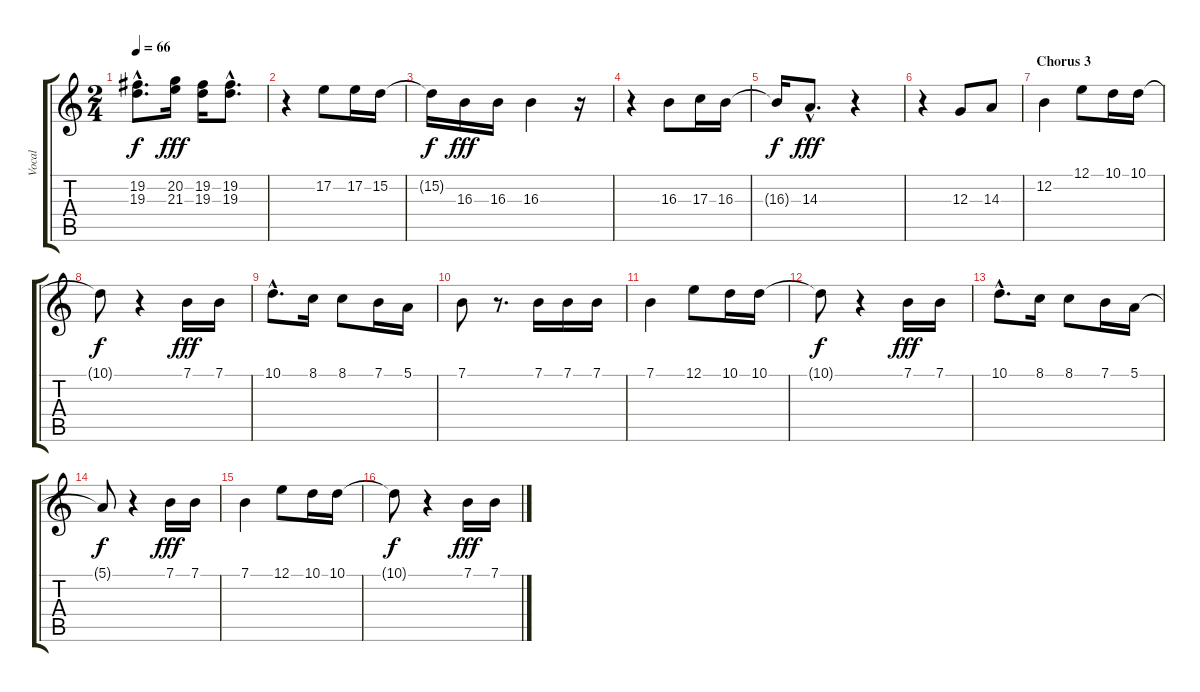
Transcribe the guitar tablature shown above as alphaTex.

\track ("Vocal" "Vocal") {instrument voiceoohs}
\staff {score tabs}
\tuning (E4 B3 G3 D3 A2 E2) {hide}
\ts (2 4)
\tempo 66
\clef g2
\ks c
(19.2{hac t} 19.3{hac t}).8{d dy f} (20.2 21.3).16{dy fff} (19.2 19.3).16 (19.2{hac} 19.3{hac}).8{d} |
r.4 17.2.8 17.2.16 15.2.16 |
15.2{t}.16{dy f} 16.3.16{dy fff} 16.3.16 16.3.4 r.16 |
r.4 16.3.8 17.3.16 16.3.16 |
16.3{t}.16{dy f} 14.3{hac}.8{d dy fff} r.4 |
r.4 12.3.8 14.3.8 |
\section ("" "Chorus 3")
12.2.4 12.1.8 10.1.16 10.1.16 |
10.1{t}.8{dy f} r.4 7.1.16{dy fff} 7.1.16 |
10.1{hac}.8{d} 8.1.16 8.1.8 7.1.16 5.1.16 |
7.1.8 r.8{d} 7.1.16 7.1.16 7.1.16 |
7.1.4 12.1.8 10.1.16 10.1.16 |
10.1{t}.8{dy f} r.4 7.1.16{dy fff} 7.1.16 |
10.1{hac}.8{d} 8.1.16 8.1.8 7.1.16 5.1.16 |
5.1{t}.8{dy f} r.4 7.1.16{dy fff} 7.1.16 |
7.1.4 12.1.8 10.1.16 10.1.16 |
10.1{t}.8{dy f} r.4 7.1.16{dy fff} 7.1.16
